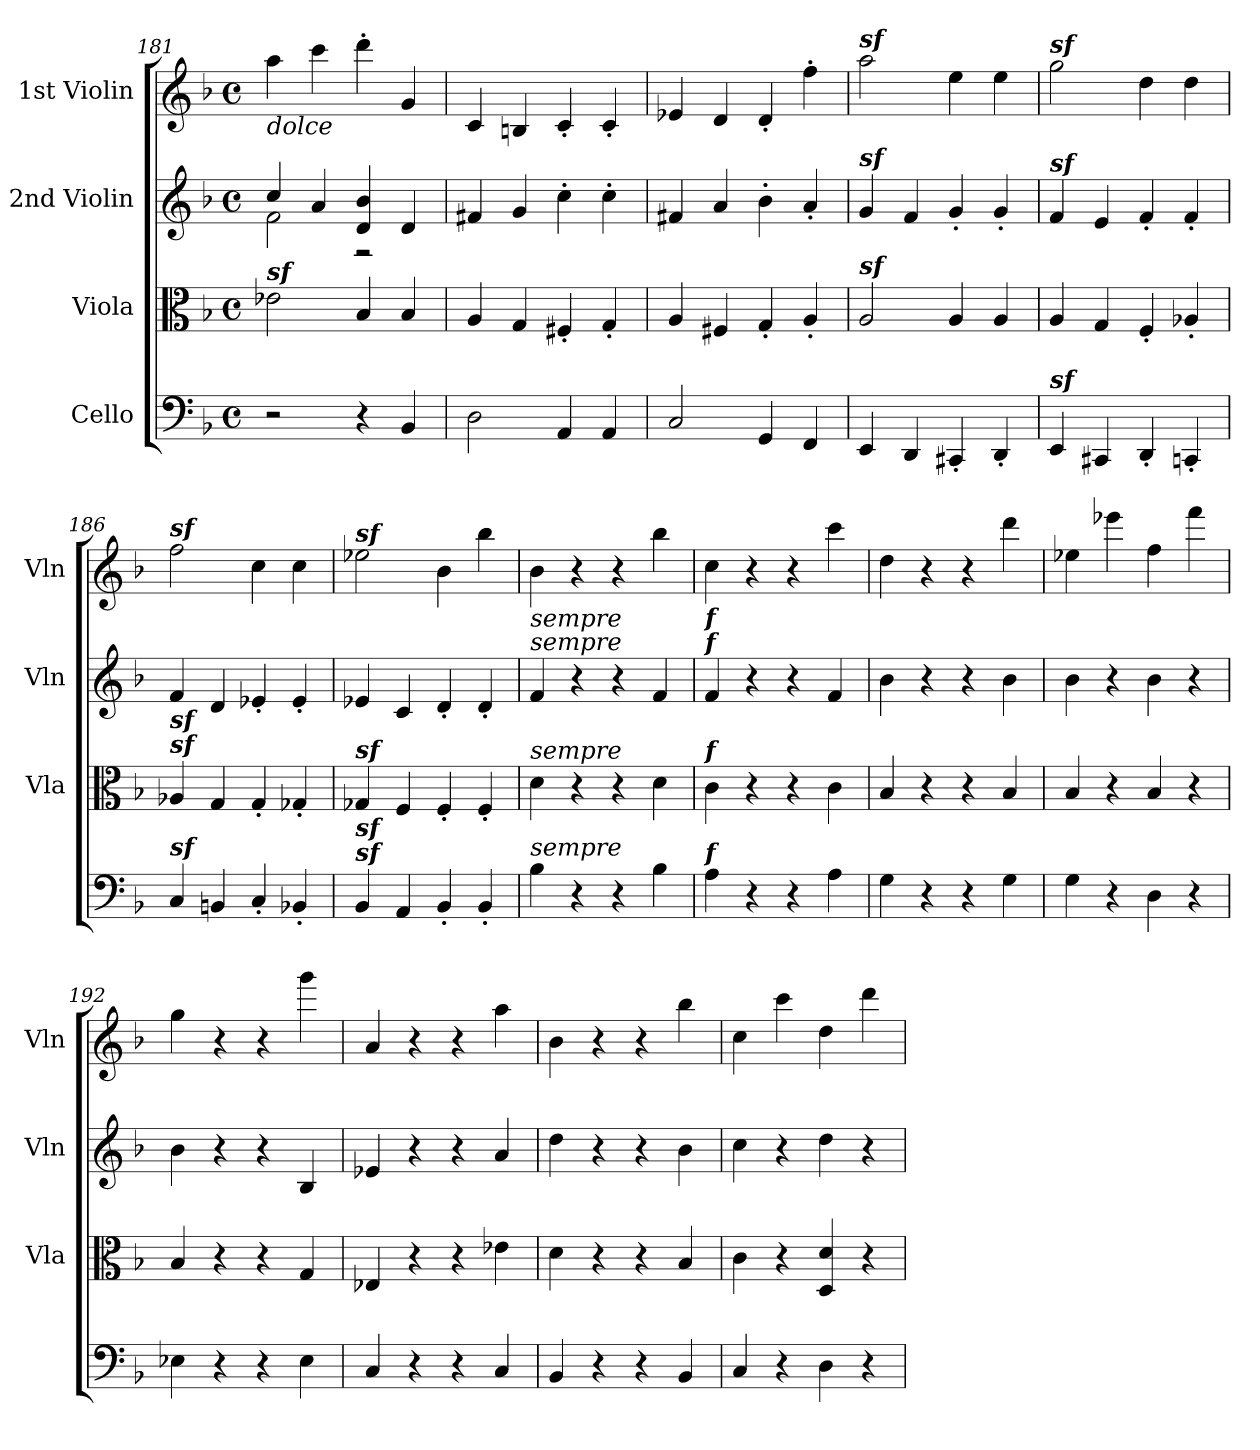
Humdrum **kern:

**kern	**kern	**kern	**kern
*part4	*part3	*part2	*part1
*staff4	*staff3	*staff2	*staff1
*I"Cello	*I"Viola	*I"2nd Violin	*I"1st Violin
*	*I'Vla	*I'Vln	*I'Vln
*clefF4	*clefC3	*clefG2	*clefG2
*k[b-]	*k[b-]	*k[b-]	*k[b-]
*F:	*F:	*F:	*F:
*M4/4	*M4/4	*M4/4	*M4/4
*met(c)	*met(c)	*met(c)	*met(c)
=181	=181	=181	=181
*	*	*^	*
!	!	!	!	!LO:TX:b:i:t=dolce
!	!LO:TX:a:Bi:t=sf	!	!	!
2r	2e-X\	4cc/	2f\	4aa\
.	.	4a/	.	4ccc\
4r	4B-/	4d/ 4b-/	2r	4ddd'\
4BB-/	4B-/	4d/	.	4g/
*	*	*v	*v	*
=182	=182	=182	=182
2D\	4A/	4f#X/	4c/
.	4G/	4g/	4Bn/
4AA/	4F#X'/	4cc'\	4c'/
4AA/	4G'/	4cc'\	4c'/
=183	=183	=183	=183
2C/	4A/	4f#X/	4e-X/
.	4F#X/	4a/	4d/
4GG/	4G'/	4b-'\	4d'/
4FF/	4A'/	4a'/	4ff'\
=184	=184	=184	=184
!	!	!	!LO:TX:a:Bi:t=sf
!	!	!LO:TX:a:Bi:t=sf	!
!	!LO:TX:a:Bi:t=sf	!	!
4EE/	2A/	4g/	2aa\
4DD/	.	4f/	.
4CC#X'/	4A/	4g'/	4ee\
4DD'/	4A/	4g'/	4ee\
=185	=185	=185	=185
!	!	!	!LO:TX:a:Bi:t=sf
!	!	!LO:TX:a:Bi:t=sf	!
!LO:TX:a:Bi:t=sf	!	!	!
4EE/	4A/	4f/	2gg\
4CC#X/	4G/	4e/	.
4DD'/	4F'/	4f'/	4dd\
4CCn'/	4A-X'/	4f'/	4dd\
=186	=186	=186	=186
!	!	!	!LO:TX:a:Bi:t=sf
!	!LO:TX:a:Bi:t=sf	!	!
!	!LO:TX:a:Bi:t=sf	!	!
!LO:TX:a:Bi:t=sf	!	!	!
4C/	4A-X/	4f/	2ff\
4BBn/	4G/	4d/	.
4C'/	4G'/	4e-X'/	4cc\
4BB-X'/	4G-X'/	4e-'/	4cc\
=187	=187	=187	=187
!	!	!	!LO:TX:a:Bi:t=sf
!	!LO:TX:a:Bi:t=sf	!	!
!LO:TX:a:Bi:t=sf	!	!	!
!LO:TX:a:Bi:t=sf	!	!	!
4BB-/	4G-X/	4e-X/	2ee-X\
4AA/	4F/	4c/	.
4BB-'/	4F'/	4d'/	4b-\
4BB-'/	4F'/	4d'/	4bb-\
=188	=188	=188	=188
!	!	!LO:TX:a:i:t=sempre	!
!	!	!LO:TX:a:i:t=sempre	!
!	!LO:TX:a:i:t=sempre	!	!
!LO:TX:a:i:t=sempre	!	!	!
4B-\	4d\	4f/	4b-\
4r	4r	4r	4r
4r	4r	4r	4r
4B-\	4d\	4f/	4bb-\
=189	=189	=189	=189
!	!	!LO:TX:a:Bi:t=f	!
!	!	!LO:TX:a:Bi:t=f	!
!	!LO:TX:a:Bi:t=f	!	!
!LO:TX:a:Bi:t=f	!	!	!
4A\	4c\	4f/	4cc\
4r	4r	4r	4r
4r	4r	4r	4r
4A\	4c\	4f/	4ccc\
=190	=190	=190	=190
4G\	4B-/	4b-\	4dd\
4r	4r	4r	4r
4r	4r	4r	4r
4G\	4B-/	4b-\	4ddd\
=191	=191	=191	=191
4G\	4B-/	4b-\	4ee-X\
4r	4r	4r	4eee-X\
4D\	4B-/	4b-\	4ff\
4r	4r	4r	4fff\
=192	=192	=192	=192
4E-X\	4B-/	4b-\	4gg\
4r	4r	4r	4r
4r	4r	4r	4r
4E-\	4G/	4B-/	4ggg\
=193	=193	=193	=193
4C/	4E-X/	4e-X/	4a/
4r	4r	4r	4r
4r	4r	4r	4r
4C/	4e-X\	4a/	4aa\
=194	=194	=194	=194
4BB-/	4d\	4dd\	4b-\
4r	4r	4r	4r
4r	4r	4r	4r
4BB-/	4B-/	4b-\	4bb-\
=195	=195	=195	=195
4C/	4c\	4cc\	4cc\
4r	4r	4r	4ccc\
4D\	4D/ 4d/	4dd\	4dd\
4r	4r	4r	4ddd\
=	=	=	=
*-	*-	*-	*-
